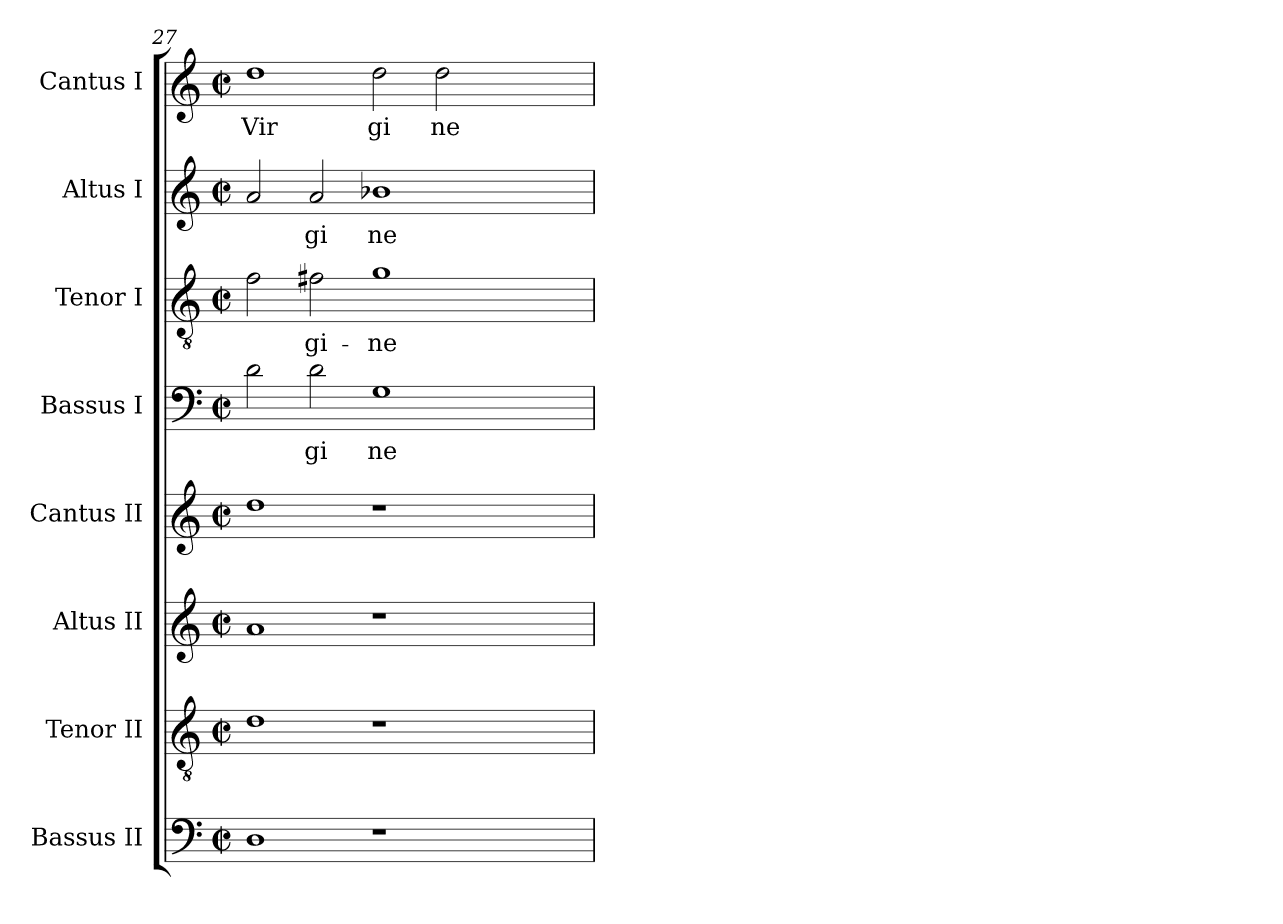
**kern	**kern	**kern	**kern	**kern	**text	**kern	**text	**kern	**text	**kern	**text
*part8	*part7	*part6	*part5	*part4	*part4	*part3	*part3	*part2	*part2	*part1	*part1
*staff8	*staff7	*staff6	*staff5	*staff4	*staff4	*staff3	*staff3	*staff2	*staff2	*staff1	*staff1
*I"Bassus II	*I"Tenor II	*I"Altus II	*I"Cantus II	*I"Bassus I	*	*I"Tenor I	*	*I"Altus I	*	*I"Cantus I	*
*clefF4	*clefGv2	*clefG2	*clefG2	*clefF4	*	*clefGv2	*	*clefG2	*	*clefG2	*
*M2/2	*M2/2	*M2/2	*M2/2	*M2/2	*	*M2/2	*	*M2/2	*	*M2/2	*
*met(c|)	*met(c|)	*met(c|)	*met(c|)	*met(c|)	*	*met(c|)	*	*met(c|)	*	*met(c|)	*
=27	=27	=27	=27	=27	=27	=27	=27	=27	=27	=27	=27
!	!	!	!	!	!	!	!	!	!	!	!LO:LY:b:cj
1D	1d	1a	1dd	2d\	.	2f\	.	2a/	.	1dd	Vir
!	!	!	!	!	!LO:LY:b:cj	!	!LO:LY:b:cj	!	!LO:LY:b:cj	!	!
.	.	.	.	2d\	gi	2f#X\	-gi-	2a/	gi	.	.
!LO:N:vis=1	!LO:N:vis=1	!LO:N:vis=1	!LO:N:vis=1	!	!LO:LY:b:cj	!	!LO:LY:b:cj	!	!LO:LY:b:cj	!	!LO:LY:b:cj
0r	0r	0r	0r	1G	ne	1g	-ne	1b-X	ne	2dd\	gi
!	!	!	!	!	!	!	!	!	!	!	!LO:LY:b:cj
.	.	.	.	.	.	.	.	.	.	2dd\	ne
.	.	.	.	1ryy	.	1ryy	.	1ryy	.	1ryy	.
=	=	=	=	=	=	=	=	=	=	=	=
*-	*-	*-	*-	*-	*-	*-	*-	*-	*-	*-	*-
